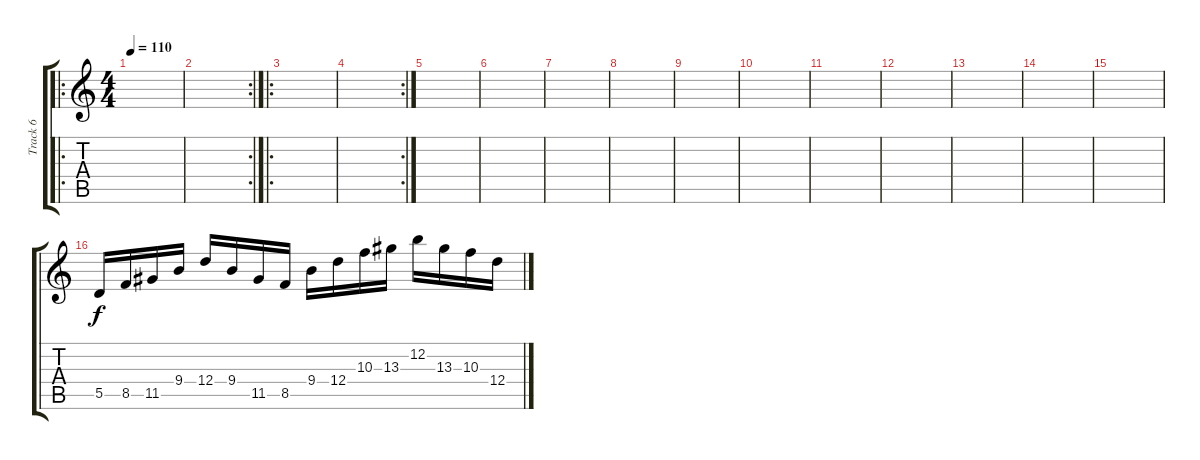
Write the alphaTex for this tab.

\track ("Track 6" "Track 6") {instrument distortionguitar}
\staff {score tabs}
\tuning (E4 B3 G3 D3 A2 E2) {hide}
\ro
\ts (4 4)
\tempo 110
\clef g2
\ks c
|
\rc 2
|
\ro
|
\rc 2
|
|
|
|
|
|
|
|
|
|
|
|
5.5.16 8.5.16 11.5.16 9.4.16 12.4.16 9.4.16 11.5.16 8.5.16 9.4.16 12.4.16 10.3.16 13.3.16 12.2.16 13.3.16 10.3.16 12.4.16
